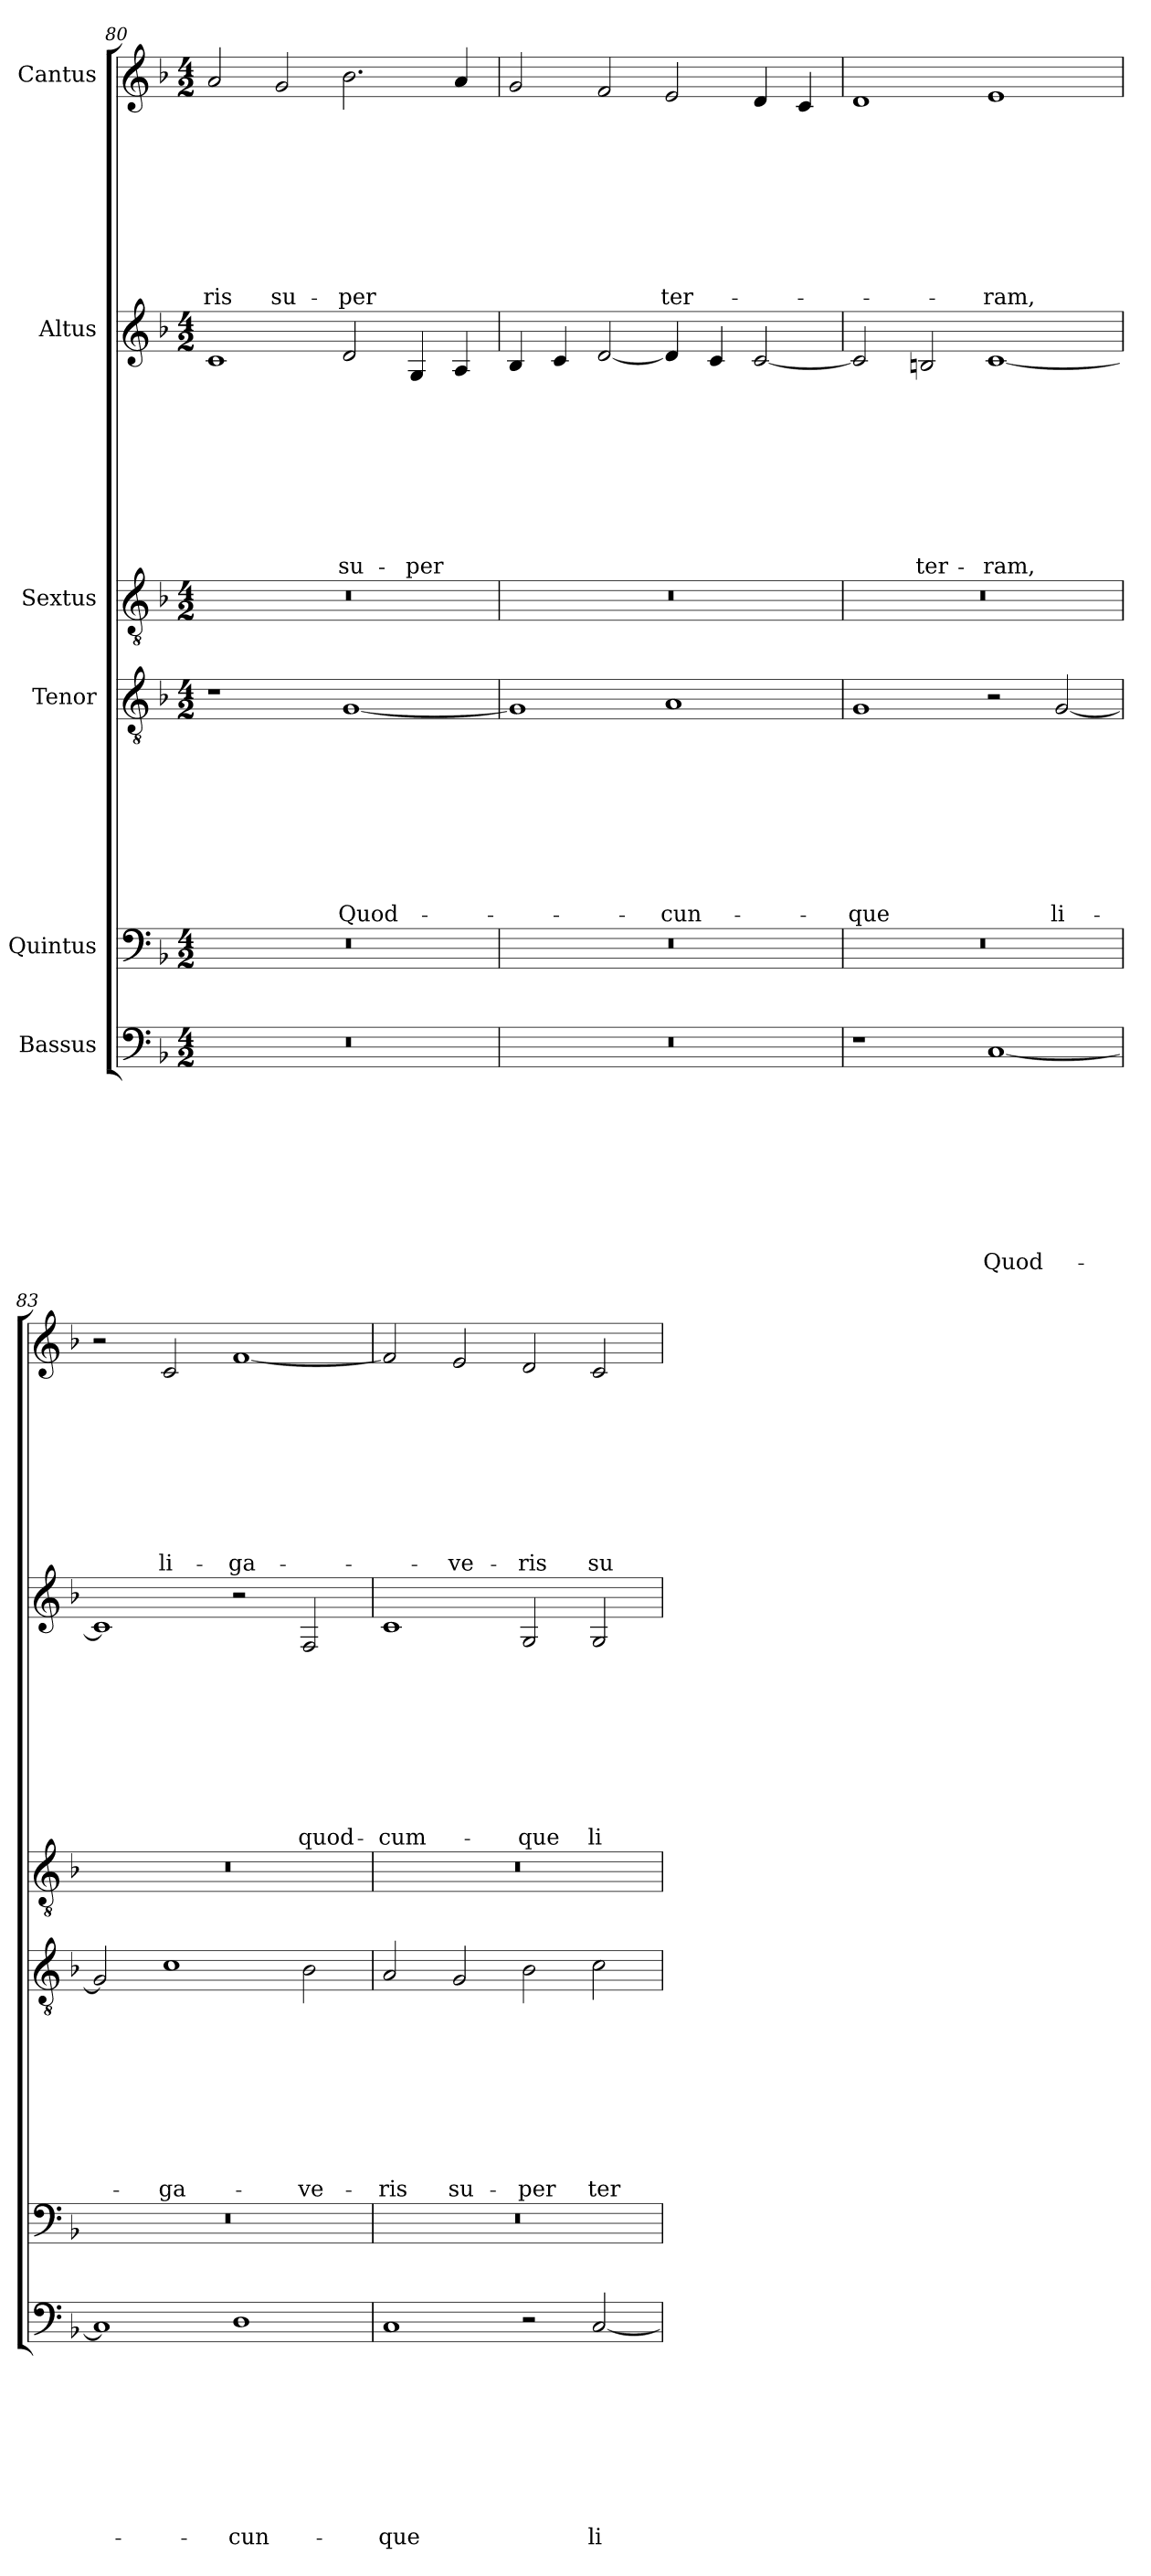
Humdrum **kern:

**kern	**text	**text	**text	**text	**text	**text	**text	**text	**text	**kern	**kern	**text	**text	**text	**text	**text	**text	**text	**text	**text	**kern	**kern	**text	**text	**text	**text	**text	**text	**text	**text	**text	**kern	**text	**text	**text	**text	**text	**text	**text	**text	**text
*part6	*part6	*part6	*part6	*part6	*part6	*part6	*part6	*part6	*part6	*part5	*part4	*part4	*part4	*part4	*part4	*part4	*part4	*part4	*part4	*part4	*part3	*part2	*part2	*part2	*part2	*part2	*part2	*part2	*part2	*part2	*part2	*part1	*part1	*part1	*part1	*part1	*part1	*part1	*part1	*part1	*part1
*staff6	*staff6	*staff6	*staff6	*staff6	*staff6	*staff6	*staff6	*staff6	*staff6	*staff5	*staff4	*staff4	*staff4	*staff4	*staff4	*staff4	*staff4	*staff4	*staff4	*staff4	*staff3	*staff2	*staff2	*staff2	*staff2	*staff2	*staff2	*staff2	*staff2	*staff2	*staff2	*staff1	*staff1	*staff1	*staff1	*staff1	*staff1	*staff1	*staff1	*staff1	*staff1
*I"Bassus	*	*	*	*	*	*	*	*	*	*I"Quintus	*I"Tenor	*	*	*	*	*	*	*	*	*	*I"Sextus	*I"Altus	*	*	*	*	*	*	*	*	*	*I"Cantus	*	*	*	*	*	*	*	*	*
*clefF4	*	*	*	*	*	*	*	*	*	*clefF4	*clefGv2	*	*	*	*	*	*	*	*	*	*clefGv2	*clefG2	*	*	*	*	*	*	*	*	*	*clefG2	*	*	*	*	*	*	*	*	*
*k[b-]	*	*	*	*	*	*	*	*	*	*k[b-]	*k[b-]	*	*	*	*	*	*	*	*	*	*k[b-]	*k[b-]	*	*	*	*	*	*	*	*	*	*k[b-]	*	*	*	*	*	*	*	*	*
*F:	*	*	*	*	*	*	*	*	*	*F:	*F:	*	*	*	*	*	*	*	*	*	*F:	*F:	*	*	*	*	*	*	*	*	*	*F:	*	*	*	*	*	*	*	*	*
*M4/2	*	*	*	*	*	*	*	*	*	*M4/2	*M4/2	*	*	*	*	*	*	*	*	*	*M4/2	*M4/2	*	*	*	*	*	*	*	*	*	*M4/2	*	*	*	*	*	*	*	*	*
=80	=80	=80	=80	=80	=80	=80	=80	=80	=80	=80	=80	=80	=80	=80	=80	=80	=80	=80	=80	=80	=80	=80	=80	=80	=80	=80	=80	=80	=80	=80	=80	=80	=80	=80	=80	=80	=80	=80	=80	=80	=80
!	!	!	!	!	!	!	!	!	!	!	!	!	!	!	!	!	!	!	!	!	!	!	!	!	!	!	!	!	!	!	!	!	!	!	!	!	!	!	!	!	!LO:LY:b
0r	.	.	.	.	.	.	.	.	.	0r	1r	.	.	.	.	.	.	.	.	.	0r	1c	.	.	.	.	.	.	.	.	.	2a/	.	.	.	.	.	.	.	.	-ris
!	!	!	!	!	!	!	!	!	!	!	!	!	!	!	!	!	!	!	!	!	!	!	!	!	!	!	!	!	!	!	!	!	!	!	!	!	!	!	!	!	!LO:LY:b
.	.	.	.	.	.	.	.	.	.	.	.	.	.	.	.	.	.	.	.	.	.	.	.	.	.	.	.	.	.	.	.	2g/	.	.	.	.	.	.	.	.	su-
!	!	!	!	!	!	!	!	!	!	!	!	!	!	!	!	!	!	!	!	!LO:LY:b	!	!	!	!	!	!	!	!	!	!	!LO:LY:b	!	!	!	!	!	!	!	!	!	!LO:LY:b
.	.	.	.	.	.	.	.	.	.	.	[1G	.	.	.	.	.	.	.	.	Quod-	.	2d/	.	.	.	.	.	.	.	.	su-	2.b-\	.	.	.	.	.	.	.	.	-per
!	!	!	!	!	!	!	!	!	!	!	!	!	!	!	!	!	!	!	!	!	!	!	!	!	!	!	!	!	!	!	!LO:LY:b	!	!	!	!	!	!	!	!	!	!
.	.	.	.	.	.	.	.	.	.	.	.	.	.	.	.	.	.	.	.	.	.	4G/	.	.	.	.	.	.	.	.	-per	.	.	.	.	.	.	.	.	.	.
.	.	.	.	.	.	.	.	.	.	.	.	.	.	.	.	.	.	.	.	.	.	4A/	.	.	.	.	.	.	.	.	.	4a/	.	.	.	.	.	.	.	.	.
!!LO:LB:g=z
=81	=81	=81	=81	=81	=81	=81	=81	=81	=81	=81	=81	=81	=81	=81	=81	=81	=81	=81	=81	=81	=81	=81	=81	=81	=81	=81	=81	=81	=81	=81	=81	=81	=81	=81	=81	=81	=81	=81	=81	=81	=81
0r	.	.	.	.	.	.	.	.	.	0r	1G]	.	.	.	.	.	.	.	.	.	0r	4B-/	.	.	.	.	.	.	.	.	.	2g/	.	.	.	.	.	.	.	.	.
.	.	.	.	.	.	.	.	.	.	.	.	.	.	.	.	.	.	.	.	.	.	4c/	.	.	.	.	.	.	.	.	.	.	.	.	.	.	.	.	.	.	.
.	.	.	.	.	.	.	.	.	.	.	.	.	.	.	.	.	.	.	.	.	.	[2d/	.	.	.	.	.	.	.	.	.	2f/	.	.	.	.	.	.	.	.	.
!	!	!	!	!	!	!	!	!	!	!	!	!	!	!	!	!	!	!	!	!LO:LY:b	!	!	!	!	!	!	!	!	!	!	!	!	!	!	!	!	!	!	!	!	!LO:LY:b
.	.	.	.	.	.	.	.	.	.	.	1A	.	.	.	.	.	.	.	.	-cun-	.	4d/]	.	.	.	.	.	.	.	.	.	2e/	.	.	.	.	.	.	.	.	ter-
.	.	.	.	.	.	.	.	.	.	.	.	.	.	.	.	.	.	.	.	.	.	4c/	.	.	.	.	.	.	.	.	.	.	.	.	.	.	.	.	.	.	.
.	.	.	.	.	.	.	.	.	.	.	.	.	.	.	.	.	.	.	.	.	.	[2c/	.	.	.	.	.	.	.	.	.	4d/	.	.	.	.	.	.	.	.	.
.	.	.	.	.	.	.	.	.	.	.	.	.	.	.	.	.	.	.	.	.	.	.	.	.	.	.	.	.	.	.	.	4c/	.	.	.	.	.	.	.	.	.
=82	=82	=82	=82	=82	=82	=82	=82	=82	=82	=82	=82	=82	=82	=82	=82	=82	=82	=82	=82	=82	=82	=82	=82	=82	=82	=82	=82	=82	=82	=82	=82	=82	=82	=82	=82	=82	=82	=82	=82	=82	=82
!	!	!	!	!	!	!	!	!	!	!	!	!	!	!	!	!	!	!	!	!LO:LY:b	!	!	!	!	!	!	!	!	!	!	!	!	!	!	!	!	!	!	!	!	!
1r	.	.	.	.	.	.	.	.	.	0r	1G	.	.	.	.	.	.	.	.	-que	0r	2c/]	.	.	.	.	.	.	.	.	.	1d	.	.	.	.	.	.	.	.	.
!	!	!	!	!	!	!	!	!	!	!	!	!	!	!	!	!	!	!	!	!	!	!	!	!	!	!	!	!	!	!	!LO:LY:b	!	!	!	!	!	!	!	!	!	!
.	.	.	.	.	.	.	.	.	.	.	.	.	.	.	.	.	.	.	.	.	.	2Bn/	.	.	.	.	.	.	.	.	ter-	.	.	.	.	.	.	.	.	.	.
!	!	!	!	!	!	!	!	!	!LO:LY:b	!	!	!	!	!	!	!	!	!	!	!	!	!	!	!	!	!	!	!	!	!	!LO:LY:b	!	!	!	!	!	!	!	!	!	!LO:LY:b
[1C	.	.	.	.	.	.	.	.	Quod-	.	2r	.	.	.	.	.	.	.	.	.	.	[1c	.	.	.	.	.	.	.	.	-ram,	1e	.	.	.	.	.	.	.	.	-ram,
!	!	!	!	!	!	!	!	!	!	!	!	!	!	!	!	!	!	!	!	!LO:LY:b	!	!	!	!	!	!	!	!	!	!	!	!	!	!	!	!	!	!	!	!	!
.	.	.	.	.	.	.	.	.	.	.	[2G/	.	.	.	.	.	.	.	.	li-	.	.	.	.	.	.	.	.	.	.	.	.	.	.	.	.	.	.	.	.	.
=83	=83	=83	=83	=83	=83	=83	=83	=83	=83	=83	=83	=83	=83	=83	=83	=83	=83	=83	=83	=83	=83	=83	=83	=83	=83	=83	=83	=83	=83	=83	=83	=83	=83	=83	=83	=83	=83	=83	=83	=83	=83
1C]	.	.	.	.	.	.	.	.	.	0r	2G/]	.	.	.	.	.	.	.	.	.	0r	1c]	.	.	.	.	.	.	.	.	.	2r	.	.	.	.	.	.	.	.	.
!	!	!	!	!	!	!	!	!	!	!	!	!	!	!	!	!	!	!	!	!LO:LY:b	!	!	!	!	!	!	!	!	!	!	!	!	!	!	!	!	!	!	!	!	!LO:LY:b
.	.	.	.	.	.	.	.	.	.	.	1c	.	.	.	.	.	.	.	.	-ga-	.	.	.	.	.	.	.	.	.	.	.	2c/	.	.	.	.	.	.	.	.	li-
!	!	!	!	!	!	!	!	!	!LO:LY:b	!	!	!	!	!	!	!	!	!	!	!	!	!	!	!	!	!	!	!	!	!	!	!	!	!	!	!	!	!	!	!	!LO:LY:b
1D	.	.	.	.	.	.	.	.	-cun-	.	.	.	.	.	.	.	.	.	.	.	.	2r	.	.	.	.	.	.	.	.	.	[1f	.	.	.	.	.	.	.	.	-ga-
!	!	!	!	!	!	!	!	!	!	!	!	!	!	!	!	!	!	!	!	!LO:LY:b	!	!	!	!	!	!	!	!	!	!	!LO:LY:b	!	!	!	!	!	!	!	!	!	!
.	.	.	.	.	.	.	.	.	.	.	2B-\	.	.	.	.	.	.	.	.	-ve-	.	2F/	.	.	.	.	.	.	.	.	quod-	.	.	.	.	.	.	.	.	.	.
=84	=84	=84	=84	=84	=84	=84	=84	=84	=84	=84	=84	=84	=84	=84	=84	=84	=84	=84	=84	=84	=84	=84	=84	=84	=84	=84	=84	=84	=84	=84	=84	=84	=84	=84	=84	=84	=84	=84	=84	=84	=84
!	!	!	!	!	!	!	!	!	!LO:LY:b	!	!	!	!	!	!	!	!	!	!	!LO:LY:b	!	!	!	!	!	!	!	!	!	!	!LO:LY:b	!	!	!	!	!	!	!	!	!	!
1C	.	.	.	.	.	.	.	.	-que	0r	2A/	.	.	.	.	.	.	.	.	-ris	0r	1c	.	.	.	.	.	.	.	.	-cum-	2f/]	.	.	.	.	.	.	.	.	.
!	!	!	!	!	!	!	!	!	!	!	!	!	!	!	!	!	!	!	!	!LO:LY:b	!	!	!	!	!	!	!	!	!	!	!	!	!	!	!	!	!	!	!	!	!LO:LY:b
.	.	.	.	.	.	.	.	.	.	.	2G/	.	.	.	.	.	.	.	.	su-	.	.	.	.	.	.	.	.	.	.	.	2e/	.	.	.	.	.	.	.	.	-ve-
!	!	!	!	!	!	!	!	!	!	!	!	!	!	!	!	!	!	!	!	!LO:LY:b	!	!	!	!	!	!	!	!	!	!	!LO:LY:b	!	!	!	!	!	!	!	!	!	!LO:LY:b
2r	.	.	.	.	.	.	.	.	.	.	2B-\	.	.	.	.	.	.	.	.	-per	.	2G/	.	.	.	.	.	.	.	.	-que	2d/	.	.	.	.	.	.	.	.	-ris
!	!	!	!	!	!	!	!	!	!LO:LY:b	!	!	!	!	!	!	!	!	!	!	!LO:LY:b	!	!	!	!	!	!	!	!	!	!	!LO:LY:b	!	!	!	!	!	!	!	!	!	!LO:LY:b
[2C/	.	.	.	.	.	.	.	.	li-	.	2c\	.	.	.	.	.	.	.	.	ter-	.	2G/	.	.	.	.	.	.	.	.	li-	2c/	.	.	.	.	.	.	.	.	su-
=	=	=	=	=	=	=	=	=	=	=	=	=	=	=	=	=	=	=	=	=	=	=	=	=	=	=	=	=	=	=	=	=	=	=	=	=	=	=	=	=	=
*-	*-	*-	*-	*-	*-	*-	*-	*-	*-	*-	*-	*-	*-	*-	*-	*-	*-	*-	*-	*-	*-	*-	*-	*-	*-	*-	*-	*-	*-	*-	*-	*-	*-	*-	*-	*-	*-	*-	*-	*-	*-
